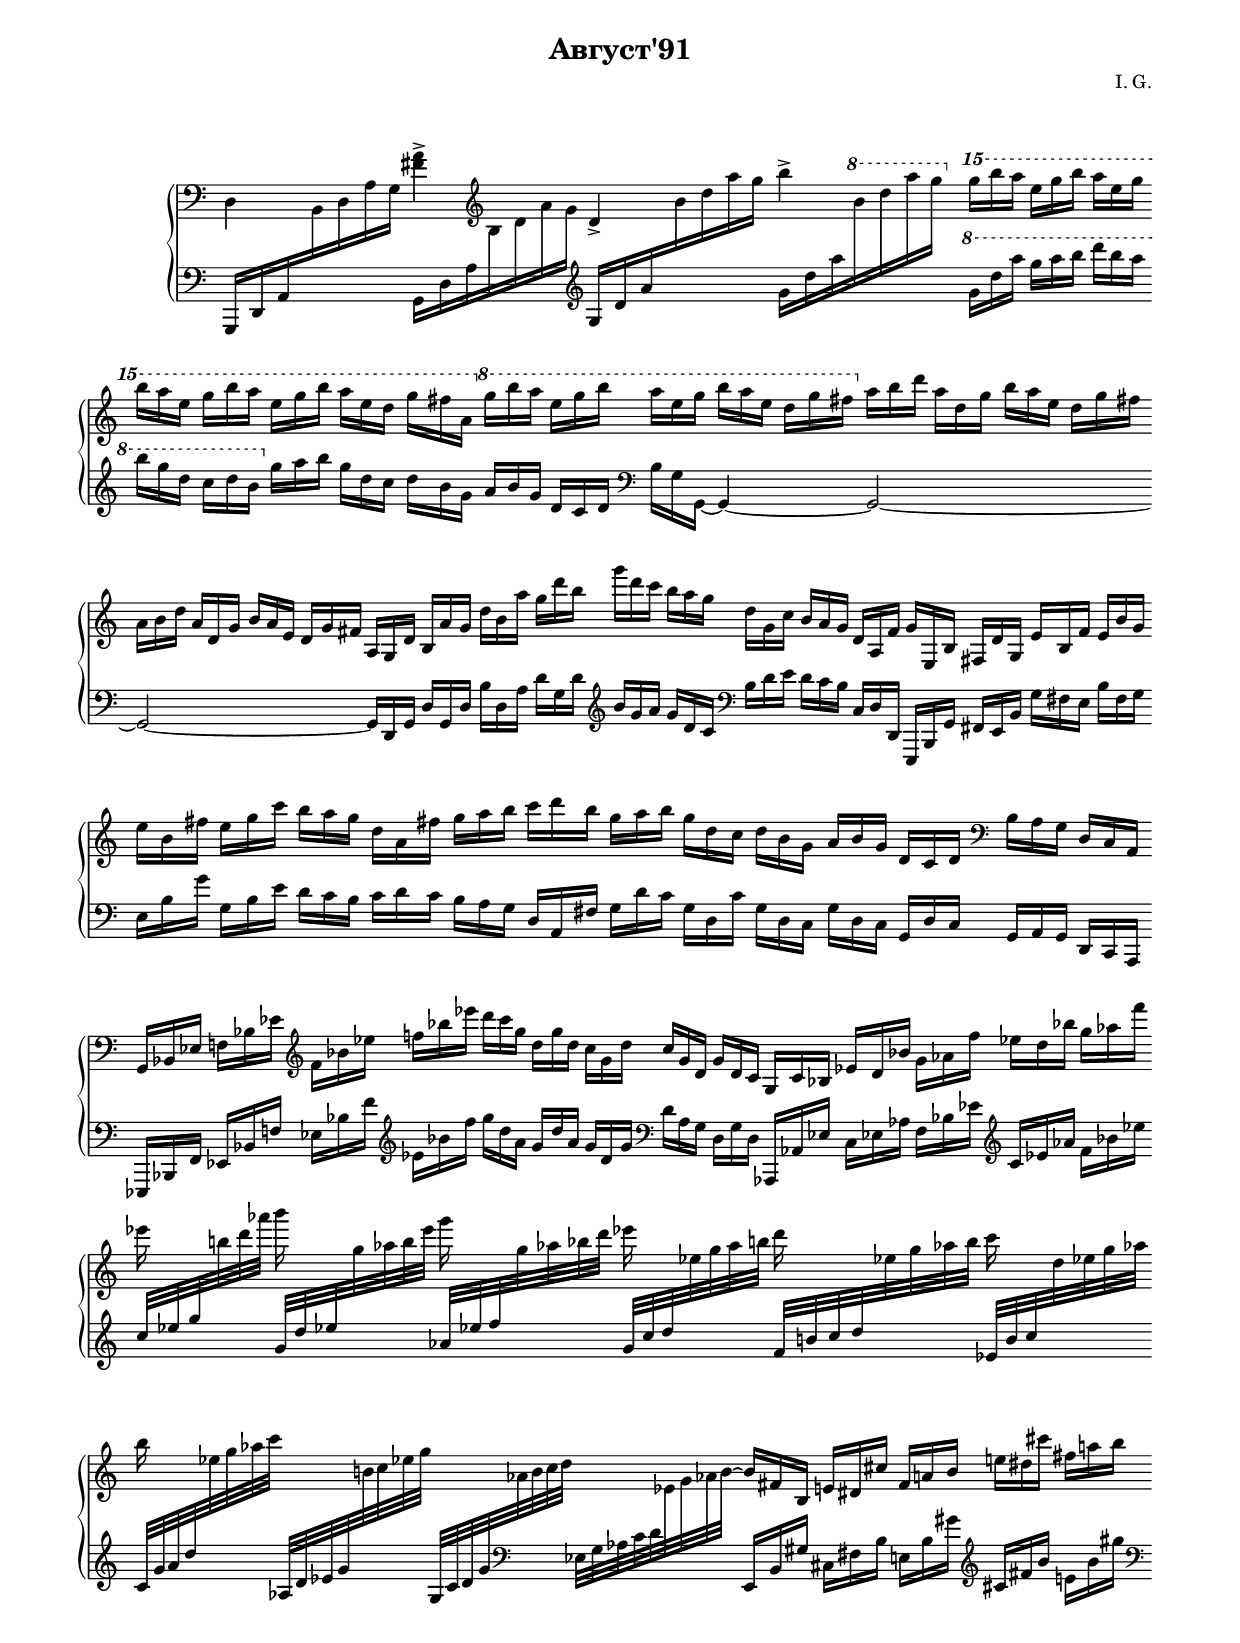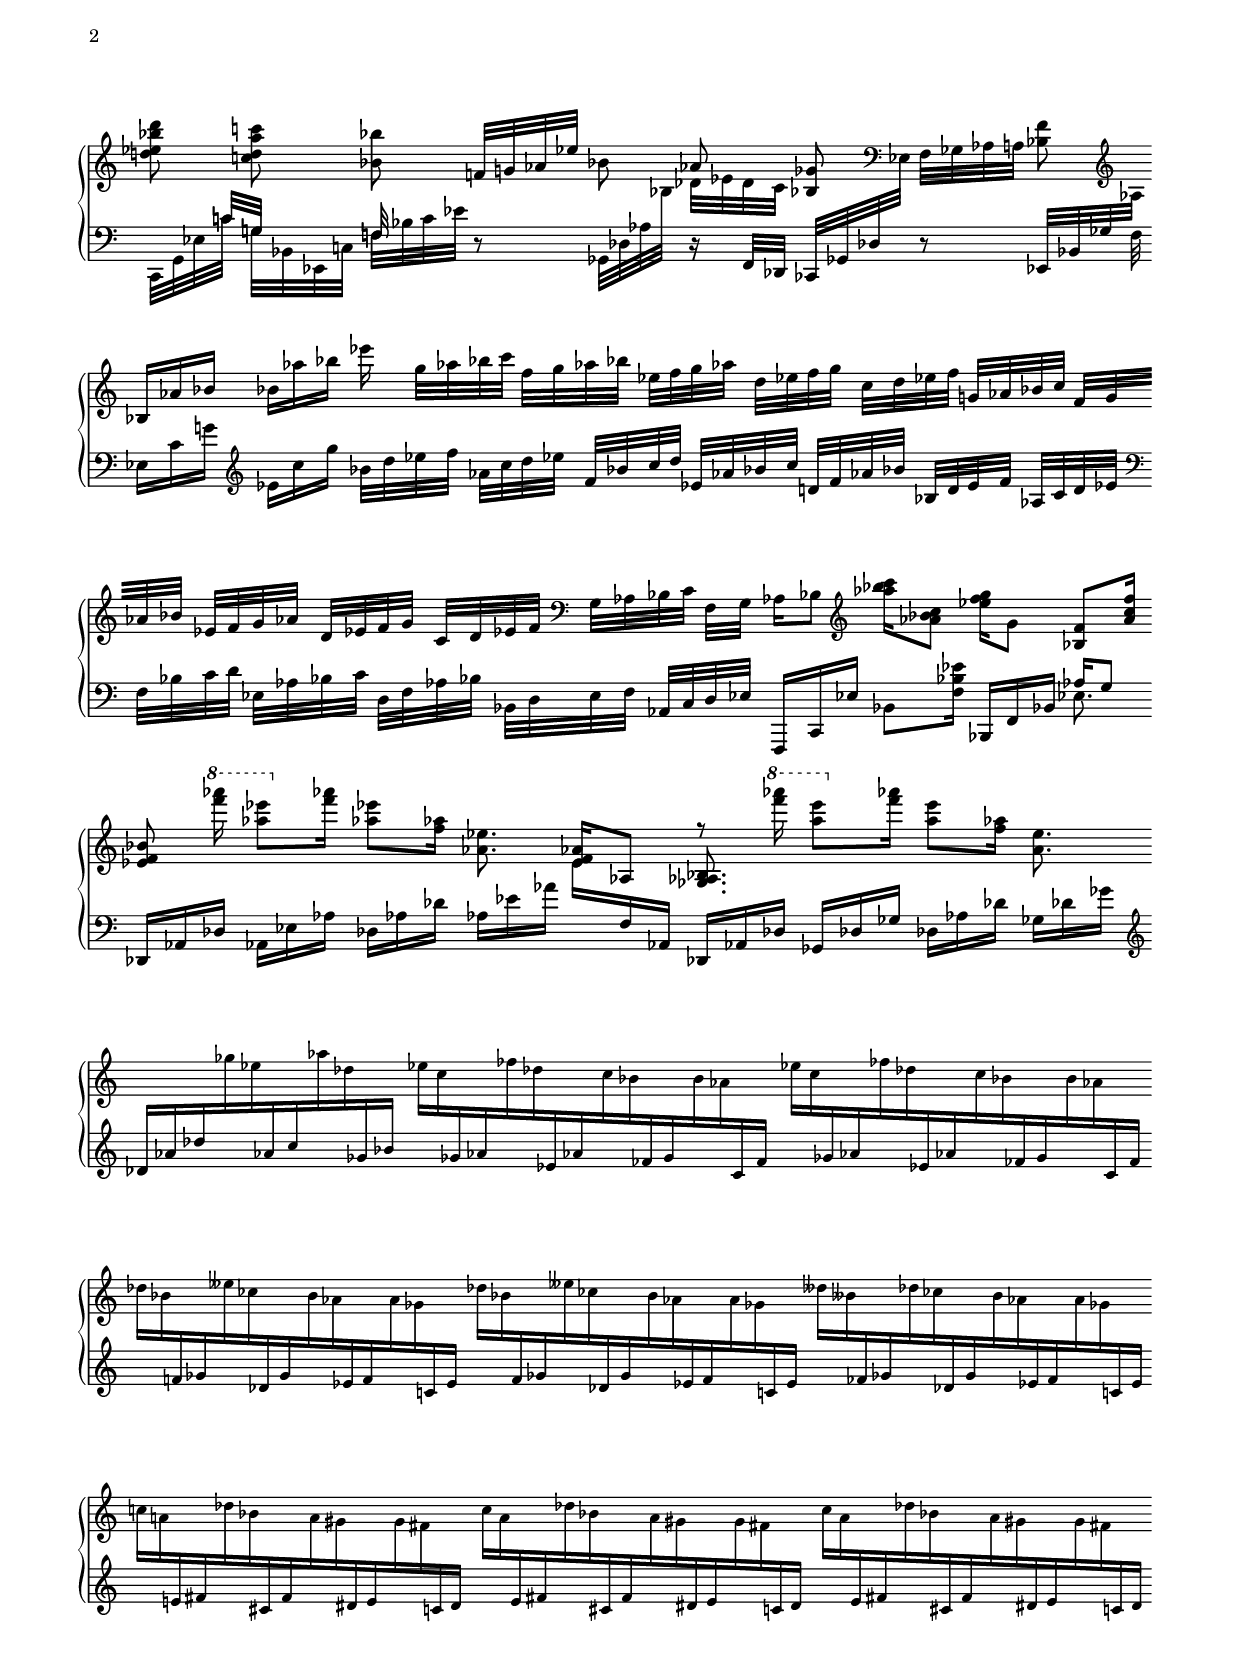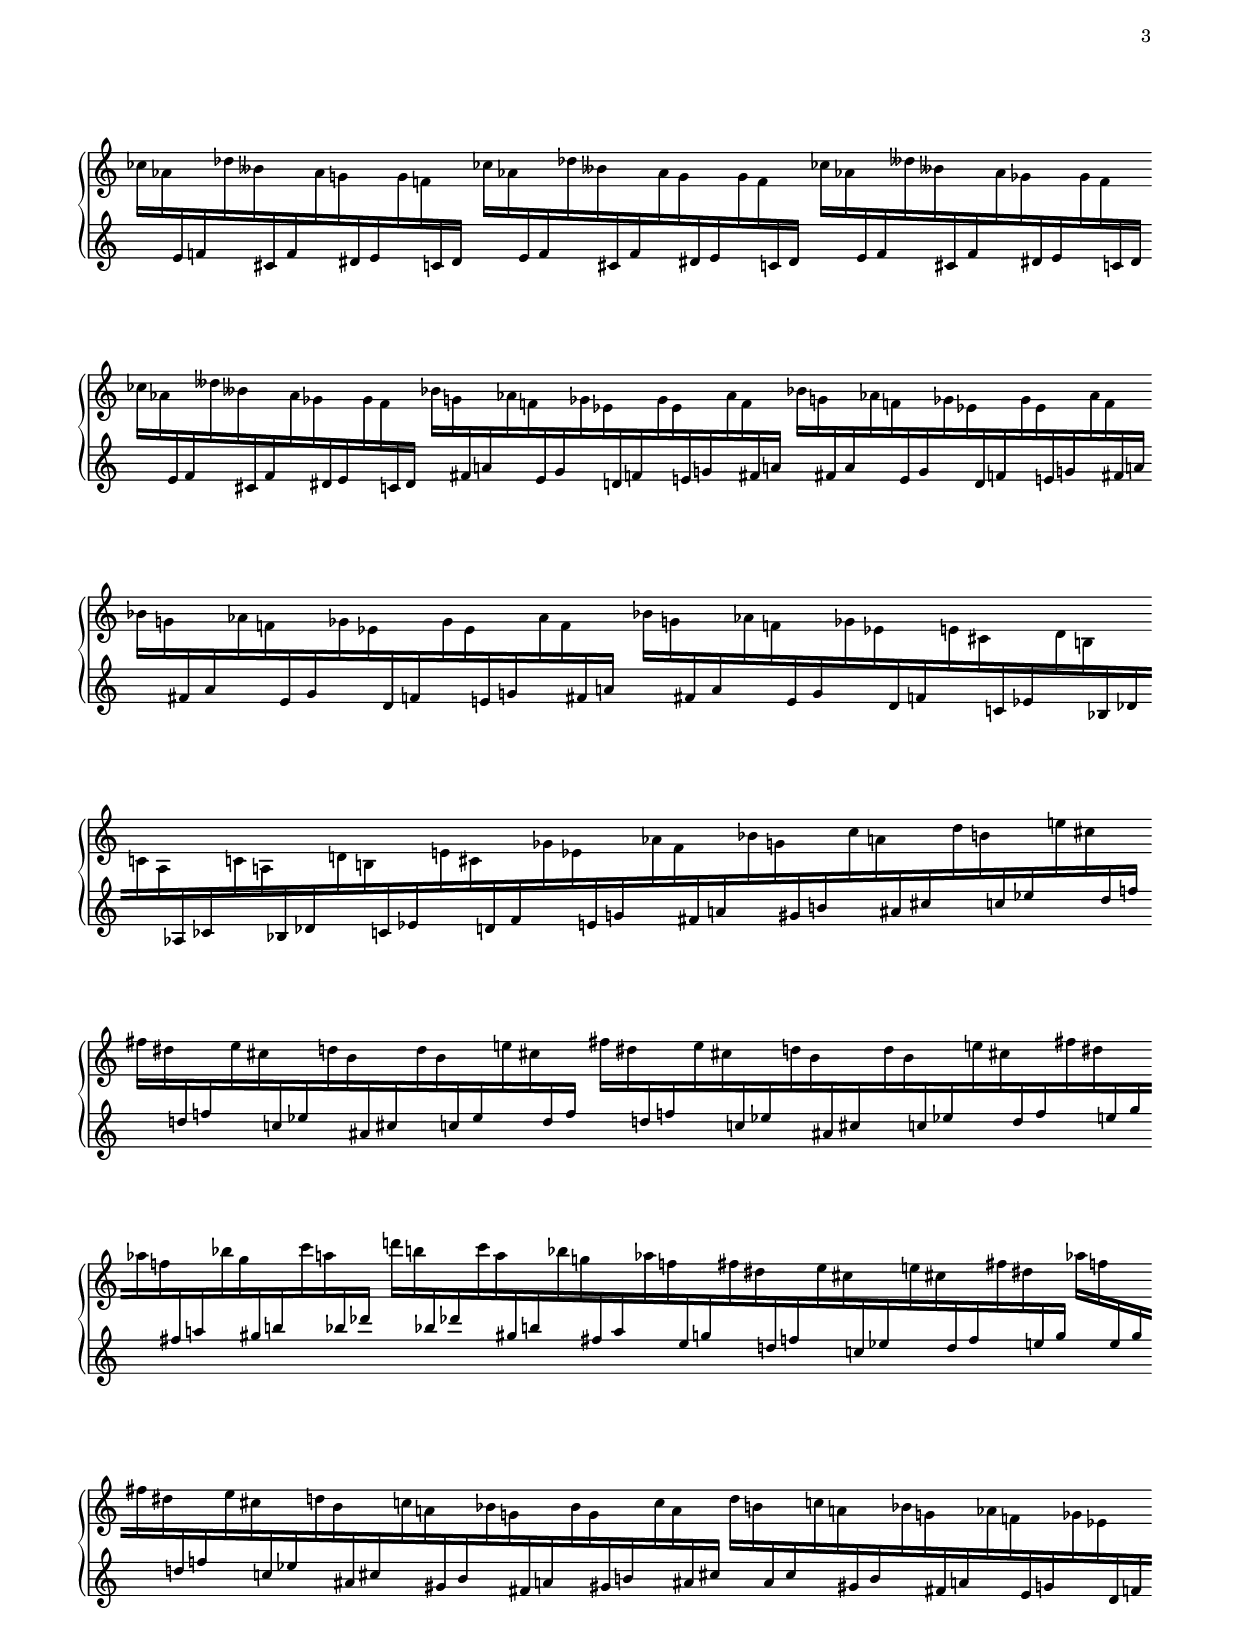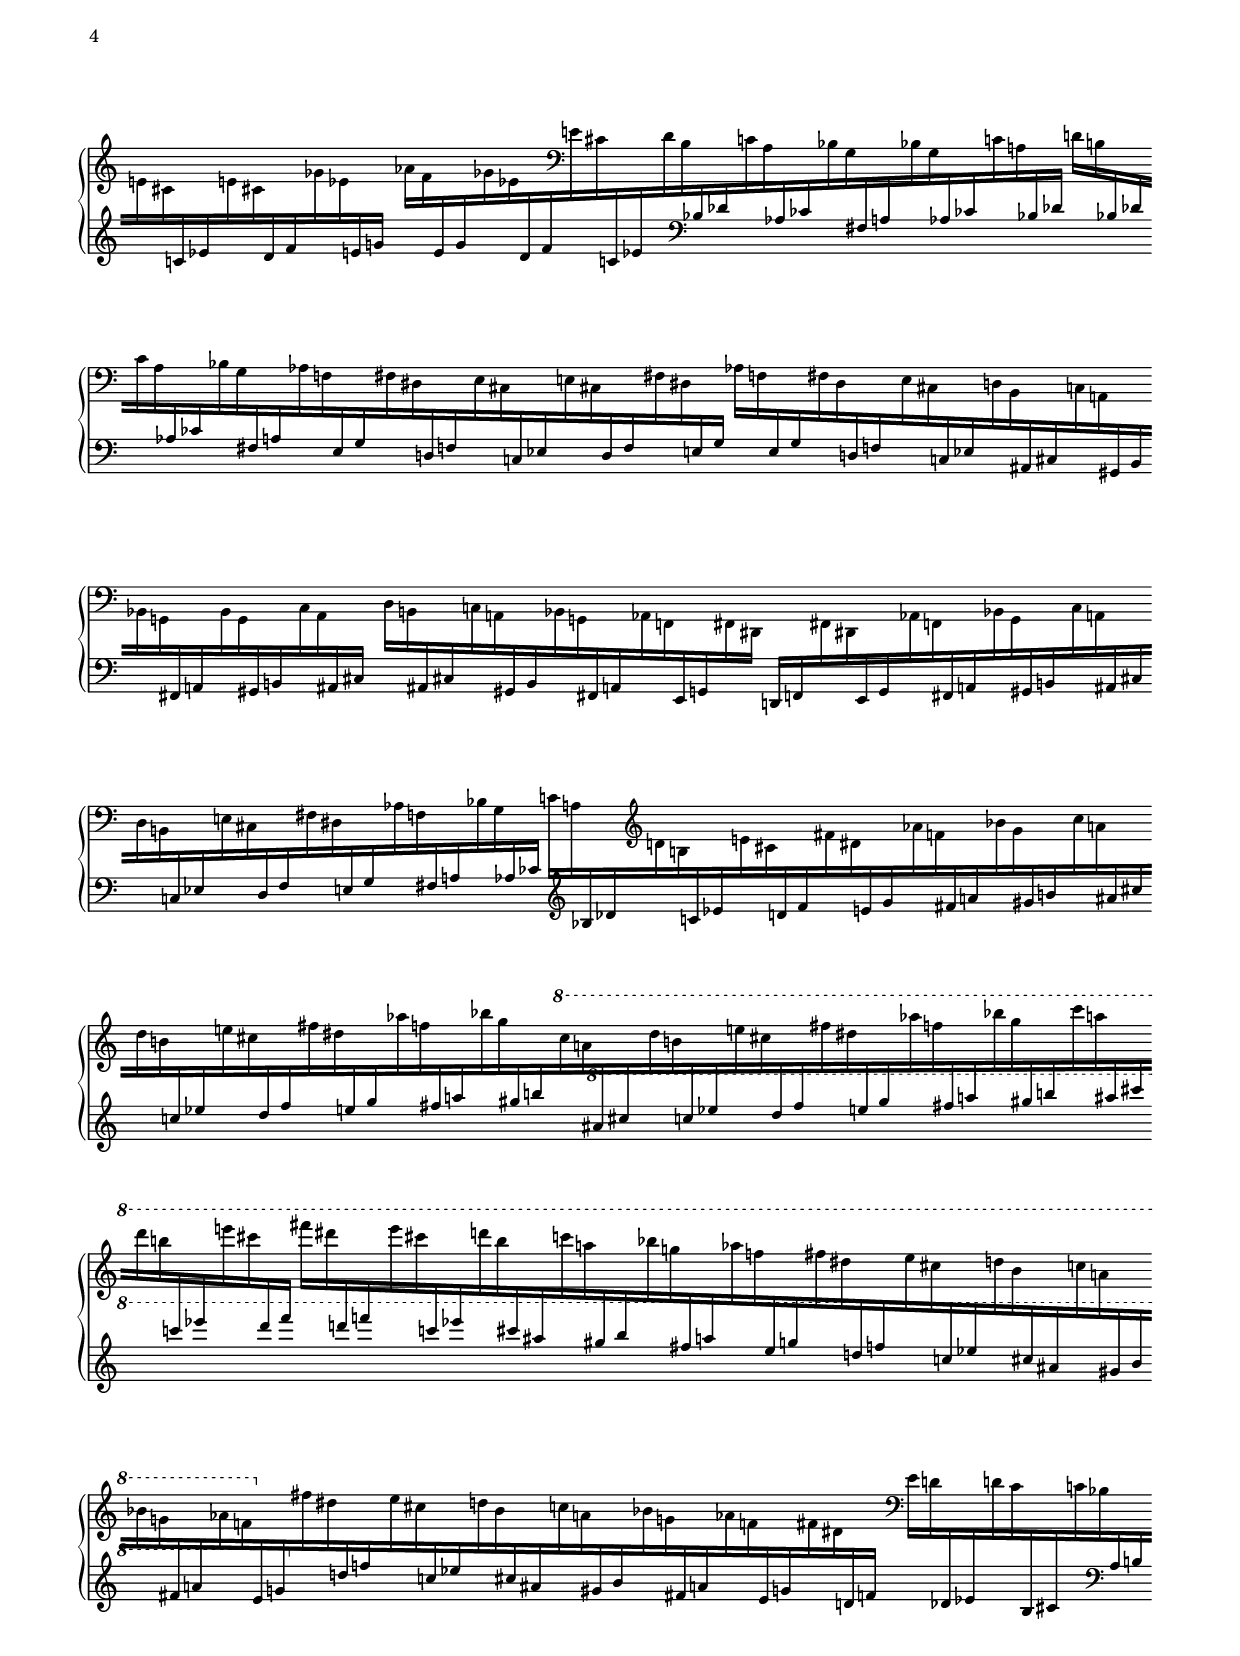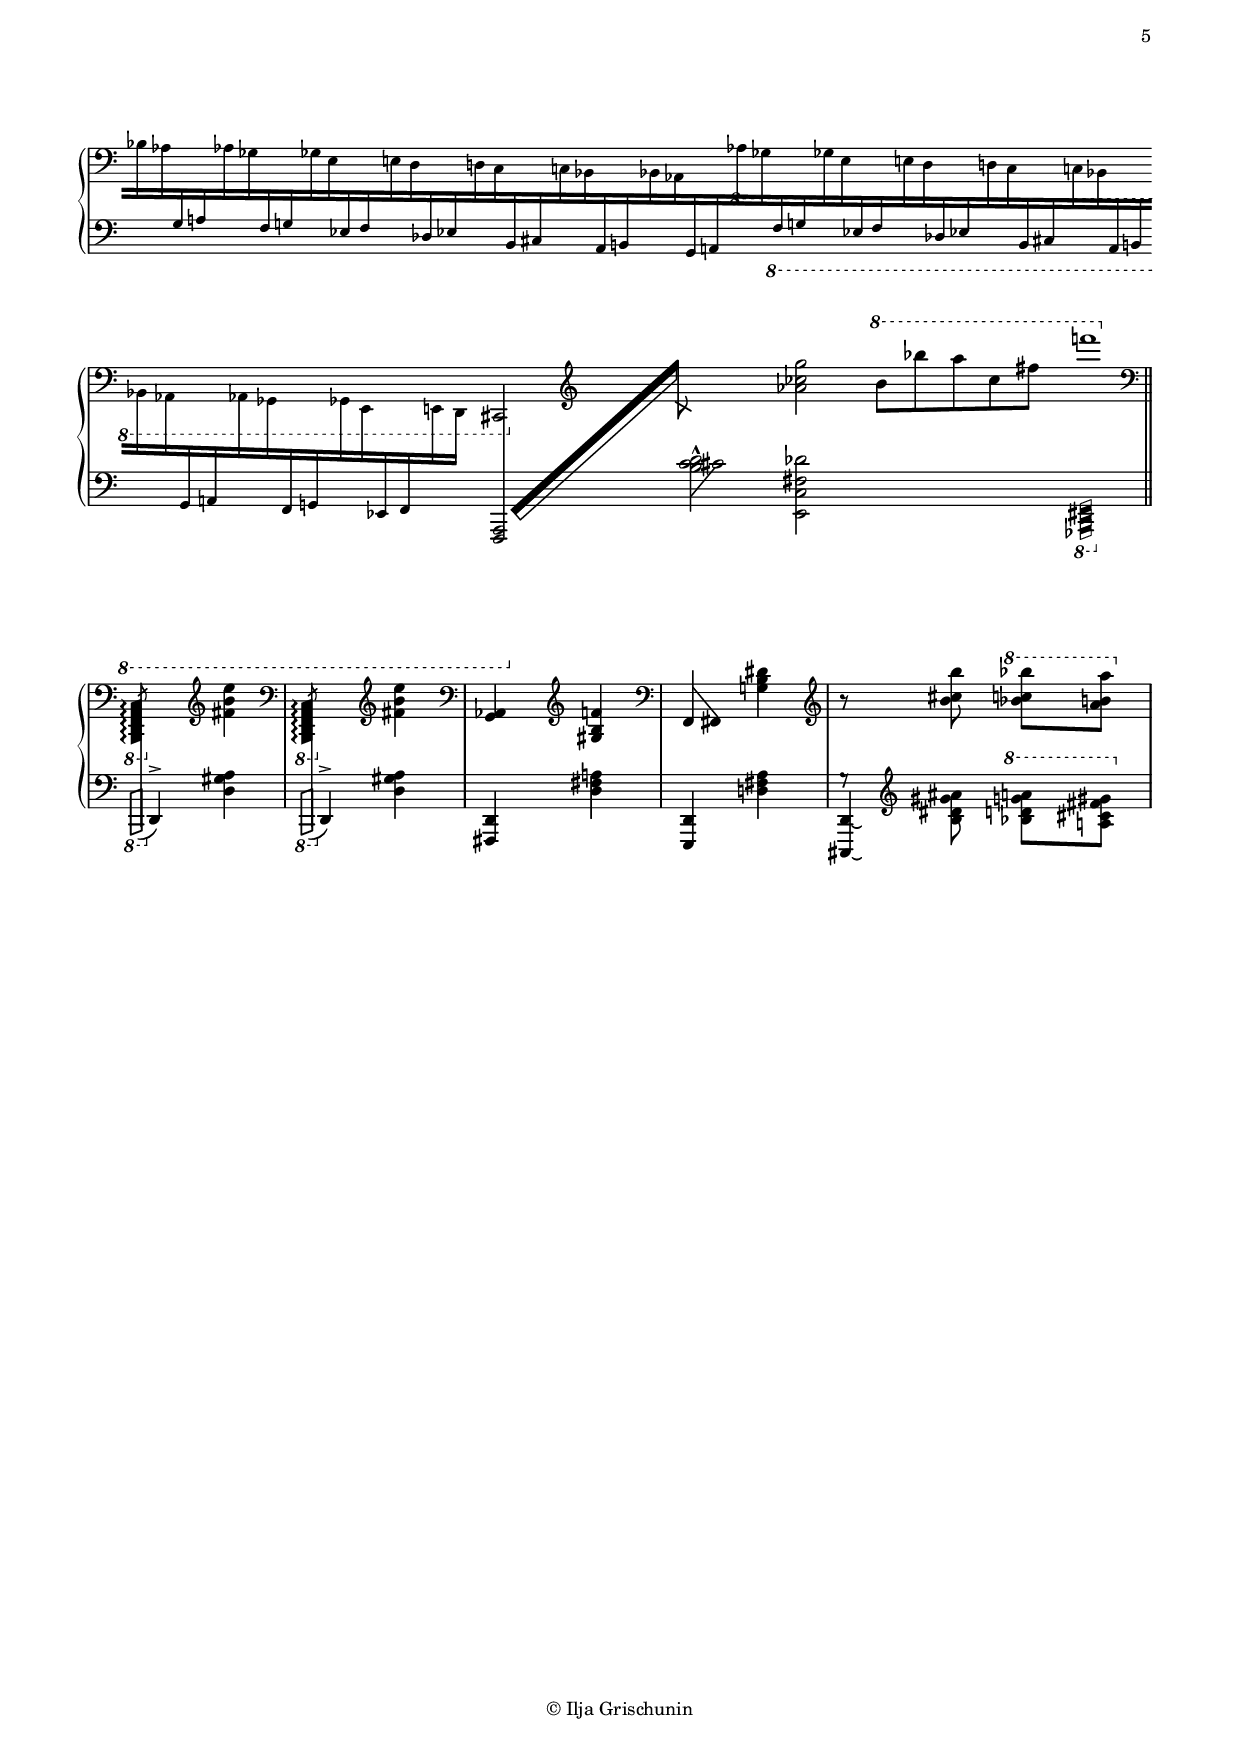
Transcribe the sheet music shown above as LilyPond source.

\version "2.19.15"

\language "deutsch"

\header {
  title = "Август'91"
  %meter = "Von Langsam bis Rasch"
  composer = "I. G."
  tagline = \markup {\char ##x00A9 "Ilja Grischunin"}
}

#(set-global-staff-size 16)
\paper {
  #(set-paper-size "a4")
  top-system-spacing #'basic-distance = #20
  top-markup-spacing #'basic-distance = #10
  markup-system-spacing #'basic-distance = #30
  system-system-spacing #'basic-distance = #20
  last-bottom-spacing #'basic-distance = #20
  left-margin = 15
  right-margin = 15
  %two-sided = ##t
  %inner-margin = 25
  %outer-margin = 15
}

\layout {
  \context {
    \PianoStaff
    \consists #Span_stem_engraver
  }
  \context{
    \Score
    %\override StaffGrouper.staff-staff-spacing.basic-distance = #15
    \remove "Bar_number_engraver"
    %\omit BarLine
    %\omit SpanBar
  }
}

parallelogramBigFill =
#(ly:make-stencil (list 'embedded-ps
                    "gsave
      currentpoint translate
      newpath
      0 3.25 moveto
      1.3125 3.75 lineto
      1.3125 -0.25 lineto
      0 -0.75 lineto
      closepath
      fill
     grestore" )
   (cons 0 1.3125)
   (cons -.75 .75))

parallelogramBig =
#(ly:make-stencil (list 'embedded-ps
                    "gsave
      currentpoint translate
      newpath
      0.2 setlinewidth
      0 3.25 moveto
      1.3125 3.75 lineto
      1.3125 -.25 lineto
      0 -0.75 lineto
      closepath
      stroke
     grestore" )
   (cons 0 1.3125)
   (cons -.75 .75))

parallelogramFill =
#(ly:make-stencil (list 'embedded-ps
                    "gsave
      currentpoint translate
      newpath
      0.2 setlinewidth
      0 0.25 moveto
      1.3125 0.75 lineto
      1.3125 -.25 lineto
      0 -0.75 lineto
      closepath
      fill
     grestore" )
   (cons 0 1.3125)
   (cons -.75 .75))

parallelogram =
#(ly:make-stencil (list 'embedded-ps
                    "gsave
      currentpoint translate
      newpath
      0.2 setlinewidth
      0 0.25 moveto
      1.3125 0.75 lineto
      1.3125 -.25 lineto
      0 -0.75 lineto
      closepath
      stroke
     grestore" )
   (cons 0 1.3125)
   (cons .75 -.75))

parallelogramZebraBig =
#(ly:make-stencil (list 'embedded-ps
                    "gsave
      currentpoint translate
      newpath
      0.1 setlinewidth
      0 .1 moveto
      1.3 .6 lineto
      1.3 -.1 lineto
      0 -.6 lineto
      0 .1 lineto
      stroke
      closepath
      newpath
      -.05 .7 moveto
      1.325 1.2 lineto
      1.325 .5 lineto
      -.05 0 lineto
      -.05 .7 lineto
      fill
      closepath
      newpath
      0 1.3 moveto
      1.3 1.8 lineto
      1.3 1.1 lineto
      0 .6 lineto
      0 1.3 lineto
      stroke
      closepath
      newpath
      -.05 1.9 moveto
      1.325 2.4 lineto
      1.325 1.7 lineto
      -.05 1.2 lineto
      -.05 1.9 lineto
      fill
      closepath
      newpath
      0 2.5 moveto
      1.3 3 lineto
      1.3 2.3 lineto
      0 1.8 lineto
      0 2.5 lineto
      stroke
      closepath
      newpath
      -.05 3.1 moveto
      1.325 3.6 lineto
      1.325 2.9 lineto
      -.05 2.4 lineto
      -.05 3.1 lineto
      fill
      closepath
      newpath
      0 3.7 moveto
      1.3 4.2 lineto
      1.3 3.5 lineto
      0 3 lineto
      0 3.7 lineto
      stroke
      closepath
     grestore" )
   (cons 0 1.3125)
   (cons -.75 .75))

parallelogramAccBig =
#(ly:make-stencil (list 'embedded-ps
                    "gsave
      currentpoint translate
      newpath
      0.2 setlinewidth
      0 4.25 moveto
      1.3125 4.75 lineto
      1.3125 -.25 lineto
      0 -0.75 lineto
      closepath
      stroke
     grestore" )
   (cons 0 1.3125)
   (cons -.75 .75))

parallelogramAccBigFill =
#(ly:make-stencil (list 'embedded-ps
                    "gsave
      currentpoint translate
      newpath
      0.2 setlinewidth
      0 4.25 moveto
      1.3125 4.75 lineto
      1.3125 -.25 lineto
      0 -0.75 lineto
      closepath
      fill
     grestore" )
   (cons 0 1.3125)
   (cons -.75 .75))

glissParall =
#(ly:make-stencil (list 'embedded-ps
                    "gsave
      currentpoint translate
      newpath
      0.1 setlinewidth
      0 0 moveto
      -3.3 -7 lineto
      -2.8 -7.1 lineto
      0 -1 lineto
      stroke
      closepath
      newpath
      0 1 moveto
      -3.9 -6.8 lineto
      -3.3 -7 lineto
      0 0 lineto
      fill
      closepath
     grestore" )
   (cons 0 1.3125)
   (cons 2 -2.5))

glissParallOne =
#(ly:make-stencil (list 'embedded-ps
                    "gsave
      currentpoint translate
      newpath
      0.1 setlinewidth
      0 0 moveto
      -16.5 -20.2 lineto
      -16 -20.75 lineto
      0 -1.3 lineto
      stroke
      closepath
      newpath
      0.1 1 moveto
      -17 -19.7 lineto
      -16.51 -20.3 lineto
      0 -0.3 lineto
      fill
      closepath
     grestore" )
   (cons 0 1.3125)
   (cons 2 -2.5))

glissNoteHeadsOne = \override NoteHead.stencil = \glissParallOne

glissNoteHeads = \override NoteHead.stencil = \glissParall
myNoteHeads = \override NoteHead.stencil = \parallelogram
myFillNoteHeads = \override NoteHead.stencil = \parallelogramFill
myBigNoteHeads = \override NoteHead.stencil = \parallelogramBig
myBigFillNoteHeads = \override NoteHead.stencil = \parallelogramBigFill
myBigZebraNoteHeads = \override NoteHead.stencil = \parallelogramZebraBig
myBigAccNoteHeads = \override NoteHead.stencil = \parallelogramAccBig
myBigAccNoteHeadsFill = \override NoteHead.stencil = \parallelogramAccBigFill
normalNoteHeads = \revert NoteHead.stencil


blackPath =
#'((moveto 0 0)
   (lineto 20 18)
   (lineto 20 17)
   (lineto 0.5 -0.5)
   (closepath))
whitePath =
#'((moveto 0.6 0.5)
   (lineto 20 18)
   (lineto 20 16.7)
   (lineto 1.2 -0.2)
   (closepath))

top = \change Staff = "RH"
bot = \change Staff = "LH"

%%%%%%%%%%% RH %%%%%%%%%%%%
rechts = \relative {
  \accidentalStyle piano
  \clef bass
  \override Staff.TimeSignature.stencil = ##f
  \override Score.BarLine.stencil = ##f
  \override Score.SpanBar.stencil = ##f
  \time 14/8
  d4 s8.
  \change Staff = LH
  \stemDown
  g,16[ d' a'
  \change Staff = RH
  \clef treble
  h d a' g]
  \stemNeutral
  d4-> s8.
  \change Staff = LH
  \stemDown
  g16[ d' a'
  \change Staff = RH
  \override Staff.OttavaBracket.padding = 1
  \ottava #1
  \set Staff.ottavation = #"8"
  h d a' g]
  \time 17/8
  \stemNeutral
  \set tupletSpannerDuration = #(ly:make-moment 1 8)
  \override TupletNumber #'transparent = ##t
  \override TupletBracket #'bracket-visibility = ##f
  \tuplet 3/2 8 {
    \ottava #2
    \set Staff.ottavation = #"15"
    \repeat unfold 5 {g' h a e} d g fis a,
    \ottava #1
    \set Staff.ottavation = #"8"
    \repeat unfold 3 {g h a e} d g fis
    \ottava #0
    a, h d a d, g h a e d g fis
    a, h d a d, g h a e d g fis
    a, g d' h a' g d' h a' g d' h
    g' d c h a g d g, c h a g
    d a fis' g e, h' fis d' g, e' h fis' e h' g
    \time 13/8
    e' h fis'
    e g c h a g d a fis'! g a h c d h g a h g d c
    d h g a h g d c d
    \clef bass
    h a g d c a
  }
  \time 14/8
  \tuplet 3/2 8 {
    g b es f b es
    \clef treble
    f b es
    f b es
    d c g d g d c g d' c g d g d c
    g c b es d b'! g as f' es! d b'! g as f'
  }
  \time 15/8
  es16 s h' s g s es! s d s8. c16 s h s8. s2
  \change Staff = LH
  \times 8/9 {
    \stemDown
    es,,,32 g as c d
    \change Staff = RH
    es g as! h~\noBreak
  }
  \time 5/8
  \set beatStructure = #'(1 1 1 1 1)
  \stemNeutral
  \tuplet 3/2 8 {
    h16 fis h,
    e dis cis' fis, a h
    e dis cis' fis, a h
  }
  \time 9/8
  \set beatStructure = #'(1 1 1 1 1 1 1 1 1)
  <d, es b' d>8<c d a' c><b b'!>
  f32 g as es'! b!8
  <<
    {
      as!
    }
    \\
    {
      des,32 es des c
    }
  >>
  <b! ges'>8
  \change Staff = LH
  r8
  \once\override Beam.positions = #'(4 . 4.7)
  es,,!32 b'! ges'
  \change Staff = RH
  \clef treble
  as
  \tuplet 3/2 8 {
    b16 as' b b! as' b
  }
  \override Beam #'breakable = ##t
  es
  g,32[ as! b! c] f,[ g as! b!] es,[ f g as!] d,[ es! f g] c,[ d es! f]
  g,[ as! b! c] f,[ g as! b!] es,[ f g as!] d,[ es! f g] c,[ d es! f]
  \clef bass
  g,[ as! b! c] f, g
  \tuplet 3/2 8 {
    as!16 b!8
    \clef treble
    <as'' b c>16 <as, b c>8<es' f g>16 g,8
    <b, f'><as' c f>16<es f b>8\noBeam
    \ottava #1
    \set Staff.ottavation = #"8"
    <f''' as>16<as, es'>8
    \ottava #0
    <f as!>16<as, es'>8
    <f as!>16<as, es'>8.
    <es f as!>16 as,8
  }
  <<
    {
      \override TupletNumber.transparent = ##t
      \override TupletBracket.bracket-visibility = ##f
      \times 2/3 {<ges as! b>8.}
    }
    \\
    {
      \override TupletNumber.transparent = ##t
      \override TupletBracket.bracket-visibility = ##f
      \times 2/3 {
        f''8\rest
        \ottava #1
        \set Staff.ottavation = #"8"
        <f'' as!>16
      }
    }
  >>
  \tuplet 3/2 8 {
    <as, es'>8
    \ottava #0
    <f as!>16<as, es'>8
    <f as!>16<as, es'>8.
  }
  %\cadenzaOn
  s1*50
  s1*3 s2. s16
  \time 2/4
  \normalsize
  \tweak #'duration-log #1
  cis,,,,4
  \ottava #0
  \clef treble
  s4
  \time 3/4
  \override TextScript.outside-staff-priority = ##f
  %s1*3
  \once\override TextScript.extra-offset = #'(10.65 . 1)
  s16-\markup {
    \musicglyph #"flags.d3"
  }
  \once\override TextScript.extra-offset = #'(10.2 . 0.5)
  s-\markup {
    \musicglyph #"flags.dgrace"
  }
  %\shape #'((-0.5 . -4.5) (-1 . -4) (-1 . -4) (-1 . 0)) Slur
  \once\override TextScript.extra-offset = #'(9 . 5.3)
  s8-\markup {
    \override #'(thickness . 1.5)
    \draw-line #'(0 . 7)
  }
  s2
  \time 2/4
  \bot
  <<
    {
      \voiceFour
      \once \override NoteHead.X-offset = #4
      \once \override Stem.rotation = #'(-40 0 0)
      \once \override Stem.extra-offset = #'(2.9 . 0.4)
      \once \override Stem.length = #9.2
      \hide Flag
      \once \override Accidental.extra-offset = #'(4.2 . 0)
      \tweak #'duration-log #1 cis'''4
    }
    \\
    {
      \once \override Stem.length = #12
      \once \override Accidental.stencil = ##f
      <
      \tweak #'duration-log #1 h
      \tweak #'duration-log #1 c
      \tweak #'duration-log #1 d
      >4^^
    }
  >>
  \top
  s4
  <as' ces g'>2
  \ottava #1
  \set Staff.ottavation = #"8"
  \time 5/8
  h'8[ b' a c, fis]
  \time 4/4
  f'!1
  \ottava #0
  \clef bass
  \bar "||"
  \break
  \time 2/4
  \slashedGrace {
    \myBigAccNoteHeadsFill
    \once\override Stem.length = #13
    \ottava #-1
    \set Staff.ottavation = #"8"
    \once \override Arpeggio.positions = #'(-5 . 0)
    h,,,,,,,8\arpeggio
    \ottava #0
    \normalNoteHeads
  }
  s4
  \clef treble
  <fis'''' h e>
  \clef bass
  \slashedGrace {
    \myBigAccNoteHeadsFill
    \once\override Stem.length = #13
    \ottava #-1
    \set Staff.ottavation = #"8"
    \once \override Arpeggio.positions = #'(-5 . 0)
    h,,,,8\arpeggio
    \ottava #0
    \normalNoteHeads
  }
  s4
  \clef treble
  <fis'''' h e>
  \clef bass
  <g,, as>
  \clef treble
  <gis' h f'!>
  \clef bass
  <<
    {
      \once \override Stem.length = #12
      %\once \override Accidental.extra-offset = #'(1 . 0)
      f,
    }
    \\
    {
      \voiceThree
      \once \override NoteHead.X-offset = #2
      \once \override Stem.rotation = #'(40 0 0)
      \once \override Stem.extra-offset = #'(0.2 . -0.2)
      \once \override Stem.length = #9.5
      \hide Flag
      %\once \override Flag.stencil = ##f
      \once \override Accidental.extra-offset = #'(3.7 . 0)
      fis
    }
  >>
  <g' h dis>
  \clef treble
  r8 <h' cis h'>
  \ottava #1
  <b' c b'> <a h a'>
}
%%%%%%%%%%% LH %%%%%%%%%%%%
links = \relative {
  \accidentalStyle piano
  \clef bass
  \override Staff.TimeSignature.stencil = ##f
  \override Score.BarLine.stencil = ##f
  \override Score.SpanBar.stencil = ##f
  \time 14/8
  g,,16[ d' a'
  \change Staff = RH
  h d a' g]
  <fis' a>4-> s8.
  \change Staff = LH
  \clef treble
  g,16[ d' a'
  \change Staff = RH
  h d a' g] h4-> s8.
  \change Staff = LH
  \time 17/8
  \set tupletSpannerDuration = #(ly:make-moment 1 8)
  \override TupletNumber.transparent = ##t
  \override TupletBracket.bracket-visibility = ##f
  \tuplet 3/2 8 {
    \ottava #1
    \set Staff.ottavation = #"8"
    g16 d' a' g a h d h a	\bar "" \break
    h g d c d h
    \ottava #0
    g a h g d c d h g a h g d c d
    \clef bass
    h g g,~
  }
  g4~ g2~ g~
  \tuplet 3/2 8 {
    g16 d g d' g, d' h' d, a' d g, d'
    \clef treble
    h' g a g d c
    \clef bass
    h d e d c h c, d d, e, h' g' fis e h' g' fis e
    h' fis g
    \time 13/8
    e h' g' g, h e d c h c d c h a g d a fis'
    g d' c g d c' g d c g' d c g d' c g a g d c a
  }
  \time 14/8
  \tuplet 3/2 8 {
    es b' f'
    es b' f'
    es b' f'
    \clef treble
    es b' f'
    g d a g d' a g d g
    \clef bass
    d a g d g d
    as, as' es' c es! as f b es
    \clef treble
    c es as f b es
  }
  \time 15/8
  \set beatStructure = #'(1 1 1 1 2 1 2 2 2 2)
  %\stemDown
  \times 4/6 {
    c32 es g
    \change Staff = RH
    h d as'
  }
  \change Staff = LH
  \times 4/7 {
    g,, d' es!
    \change Staff = RH
    g as h es
  }
  \change Staff = LH
  \times 4/7 {
    as,, es'! f
    \change Staff = RH
    g as! b d
  }
  \change Staff = LH
  \times 4/7 {
    g,, c d
    \change Staff = RH
    es g as h
  }
  \change Staff = LH
  f, h c d
  \change Staff = RH
  es! g as! h
  \change Staff = LH
  \times 4/7 {
    es,, h' c
    \change Staff = RH
    d es! g as!
  }
  \bar ""
  \change Staff = LH
  c,, g' as d
  \change Staff = RH
  es! g as! c
  \change Staff = LH
  as,, d es! g
  \change Staff = RH
  h c es! g
  \change Staff = LH
  g,, c d g
  \clef bass
  \change Staff = RH
  as h c d
  \change Staff = LH
  s4
  \tuplet 3/2 8 {
    e,,,16 h' gis'
    cis, fis h
    e,16 h' gis'
    \clef treble
    cis, fis h
    e,16 h' gis'
  }
  \time 9/8
  \set beatStructure = #'(1 1 1 1 1 1 1 1 1)
  \clef bass
  <<
    {
      s16. c,,32[ g] s16. f32 s16.
    }
    \\
    {
      \set beatStructure = #'(1 1 1)
      c,32 g' es' c' g b, es, c' f b c es
    }
  >>
  r8
  \stemDown
  ges,,32 des' as'
  \change Staff = RH
  b
  \change Staff = LH
  \stemNeutral
  r16 f,32 des ces ges'! des'!
  \change Staff = RH
  \clef bass
  es f ges as a
  <<
    {
      \stemDown
      <b f'>8
    }
    \\
    {
      s16.
      \change Staff = LH
      f32
    }
  >>
  \change Staff = LH
  \tuplet 3/2 8 {
    es16 c' g'
    \clef treble
    es c' g'
  }
  b,32 d es f as, c d es! f, b! c d es,! as! b! c d, f as! b!
  b, d es f as, c d es!
  \clef bass
  f, b! c d es,! as! b! c d, f as! b! b, d es f as, c d es!
  \tuplet 3/2 8 {
    f,,16 c' es'! b!8 <f' b! es>16 b,, f' b!
  }
  <<
    {
      \override TupletNumber.transparent = ##t
      \override TupletBracket.bracket-visibility = ##f
      \times 2/3 {as'! g8}
    }
    \\
    {
      \override TupletNumber.transparent = ##t
      \override TupletBracket.bracket-visibility = ##f
      \times 2/3 {es!8.}
    }
  >>
  \tuplet 3/2 8 {
    des,16 as' des as! es' as
    des,! as'! des as! es' as
    \change Staff = RH es \change Staff = LH f, as,!
    des,! as'! des! ges,! des'! ges
    des! as'! des! ges,! des'! ges
  }
  \break
  \time 11/16
  %\cadenzaOn
  \clef treble
  %\override Score.BarLine.stencil = ##f
  \override Beam.breakable = ##t
  des16[ as' des
  \small
  \top ges es \bot as,! c
  \top as' des, \bot ges, b]
  \time 4/4
  \repeat unfold 2 {
    \top es![ c \bot ges! as!
    \top fes'! des! \bot es,! as!
    \top c b \bot fes ges
    \top b as \bot c, fes]
  }
  %\bar ""
  \top des'[ b \bot f! ges
  \top eses' ces \bot des, ges
  \top b as \bot es f
  \top as ges \bot c, es]
  \top des'[ b \bot f ges
  \top eses' ces \bot des, ges
  \top b as \bot es f
  \top as ges \bot c, es]
  \top deses'[ heses \bot fes ges
  \top des' ces \bot des, ges
  \top heses as \bot es fes
  \top as ges \bot c, es]
  %\bar ""
  \repeat unfold 3 {
    \top c'[ a \bot e fis
    \top des' b \bot cis, fis
    \top a gis \bot dis e
    \top gis fis \bot c! dis]
  }
  %\bar ""
  \repeat unfold 2 {
    \top ces'[ as \bot e f
    \top des' heses \bot cis, f
    \top as g \bot dis e
    \top g f \bot c! dis]
  }
  \top ces'[ as \bot e f
  \top deses' heses \bot cis, f
  \top as ges \bot dis e
  \top ges f \bot c! dis]
  %\bar ""
  \top ces'[ as \bot e f
  \top deses' heses \bot cis, f
  \top as ges \bot dis e
  \top ges f \bot c! dis]
  \time 5/4
  \repeat unfold 2 {
    \top b'[ g \bot fis a
    \top as f \bot e g
    \top ges es \bot d f
    \top ges es \bot e g
    \top as f \bot fis a]
  }
  %\bar ""
  \top b[ g \bot fis a
  \top as f \bot e g
  \top ges es \bot d f
  \top ges es \bot e g
  \top as f \bot fis a]
  %\time 15/4
  \top b[ g \bot fis a
  \top as f \bot e g
  \top ges es \bot d f
  \top e cis \bot c es
  \top d h \bot b des
  \top c a \bot as ces
  \top c a \bot b des
  \top d h \bot c es
  \top e cis \bot d f
  \top ges es \bot e g
  %\bar ""
  %\break
  \top as f \bot fis a
  \top b g \bot gis h
  \top c a \bot ais cis
  \top d h \bot c es
  \top e cis \bot d f]
  \top fis[ dis \bot d f
  \top e cis \bot c es
  \top d h \bot ais cis
  \top d h \bot c es
  \top e cis \bot d f]
  \time 3/4
  \top fis[ dis \bot d f
  \top e cis \bot c es
  \top d h \bot ais cis
  \top d h \bot c es
  \top e cis \bot d f
  %\bar ""
  %\break
  \top fis dis \bot e g
  \top as f \bot fis a
  \top b g \bot gis h
  \top c a \bot b des]
  \top d[ h \bot b des
  \top c a \bot gis h
  \top b g \bot fis a
  \top as f \bot e g
  \top fis dis \bot d f
  \top e cis \bot c es
  \top e cis \bot d f
  \top fis dis \bot e g]
  \top as[ f \bot e g
  \top fis dis \bot d f
  \top e cis \bot c es
  %\bar ""
  %\break
  \top d h \bot ais cis
  \top c a \bot gis h
  \top b g \bot fis a
  \top b g \bot gis h
  \top c a \bot ais cis]
  \top d[ h \bot ais cis
  \top c a \bot gis h
  \top b g \bot fis a
  \top as f \bot e g
  \top ges es \bot d f
  \top e cis \bot c es
  \top e cis \bot d f
  \top ges es \bot e g]
  %\bar ""
  \once\override Beam.positions = #'(-5 . -1.5)
  \top as[ f \bot e g
  \top ges es \bot d f
  \top
  \clef bass
  e cis
  \bot c es
  \top d h
  \bot
  \clef bass
  b des
  \top c a \bot as ces
  \top b g \bot fis a
  \top b g \bot as ces
  \top c a \bot b des]
  \top d[ h \bot b des
  \top c a \bot as ces
  \top b g \bot fis a
  \top as f \bot e g
  \top fis dis \bot d f
  \top e cis \bot c es
  \top e cis \bot d f
  \top fis dis \bot e g]
  %\bar ""
  \top as[ f \bot e g
  \top fis dis \bot d f
  \top e cis \bot c es
  \top d h \bot ais cis
  \top c a \bot gis h
  \top b g \bot fis a
  \top b g \bot gis h
  \top c a \bot ais cis]
  \top d[ h \bot ais cis
  \top c a \bot gis h
  \top b g \bot fis a
  \top as f \bot e g
  \top fis dis]
  %\bar ""
  %@@@@@@@@@@@@@@
  \bot d[ f \top fis dis
  \bot e g \top as f
  \bot fis a \top b g
  \bot gis h \top c a
  \bot ais cis \top d h
  \bot c es \top e cis
  %@@@@@@@@@@@@@@
  \bot d f \top fis dis
  \bot e g \top as f
  \bot fis a \top b g
  \bot as ces] \top c[ a
  \bot
  \clef treble
  b des
  \top
  \clef treble
  d h
  \bot c es \top e cis
  %\bar ""
  %\break
  %@@@@@@@@@@@@@@
  \bot d f \top fis dis
  \bot e g \top as f
  \bot fis a \top b g
  \bot gis h \top c a
  \bot ais cis \top d h
  \bot c es \top e cis
  %@@@@@@@@@@@@@@
  \bot d f \top fis dis
  \bot e g \top as f
  \bot fis a \top b g
  \bot gis h
  \top
  \ottava #1
  \set Staff.ottavation = #"8"
  c a
  \bot
  \ottava #1
  \set Staff.ottavation = #"8"
  ais cis \top d h
  \bot c es \top e cis
  %\bar ""
  %\break
  %@@@@@@@@@@@@@@
  \bot d f \top fis dis
  \bot e g \top as f
  \bot fis a \top b g
  \bot gis h \top c a
  \bot ais cis \top d h
  \bot c es \top e cis
  \bot d f]
  %@@@@@@@@@@@@@@
  \top fis[ dis \bot d f
  \top e cis \bot c es
  \top d h \bot cis ais
  \top c a \bot gis h
  \top b g \bot fis a
  \top as f \bot e g
  %\bar ""
  %\break
  %@@@@@@@@@@@@@@
  \top fis dis \bot d f
  \top e cis \bot c es
  \top d h \bot cis ais
  \top c a \bot gis h
  \top b g \bot fis a
  \top as f
  \ottava #0
  \bot e g
  \ottava #0
  %@@@@@@@@@@@@@@
  \top fis dis \bot d f
  \top e cis \bot c es
  \top d h \bot cis ais
  \top c a \bot gis h
  \top b g \bot fis a
  \top as f \bot e g
  \top fis dis \bot d f]
  %\bar ""
  %\break
  %@@@@@@@@@@@@@@
  \top
  \clef bass
  e[ d \bot des es
  \top d c \bot h cis
  \top c b \bot
  \clef bass
  a h
  \top b as \bot g a
  \top as ges \bot f g
  \top ges e \bot es f
  %@@@@@@@@@@@@@@
  \top e d \bot des es
  \top d c \bot h cis
  \top c b \bot a h
  \top b as \bot g a
  \top
  \ottava #-1
  \set Staff.ottavation = #"8"
  as ges \bot
  \ottava #-1
  \set Staff.ottavation = #"8"
  f g
  \top ges e \bot es f
  %@@@@@@@@@@@@@@
  \top e d \bot des es
  %\bar ""
  %\break
  \top d c \bot h cis
  \top c b \bot a h
  \time 7/8
  \top b as \bot g a
  \top as ges \bot f g
  \top ges e \bot es f
  %@@@@@@@@@@@@@@
  \top e d]
  \bot
  \time 2/4
  \normalsize
  \override TextScript.outside-staff-priority = ##f
  \once\override TextScript.extra-offset = #'(2.2 . 17.9)
  \autoBeamOff
  \crossStaff <
  \tweak #'duration-log #1 f,
  \tweak #'duration-log #1 a
  >4-\markup {
    \override #'(filled . #t) \path #0.15 #blackPath
  }
  \autoBeamOn
  \ottava #0
  \once\override TextScript.extra-offset = #'(-4.1 . 16.9)
  s4-\markup {
    \path #0.15 #whitePath
  }
  s2.
  %s1*3
  s2
  <e'' c' fis des'>2
  \time 5/8
  s2 s8
  \time 4/4
  \ottava #-1
  \set Staff.ottavation = #"8"
  <<
    {
      \once\override TextScript.extra-offset = #'(-1.5 . 7)
      s2_\markup {\sharp}
      \once\override TextScript.extra-offset = #'(-6.5 . -1)
      s2_\markup {\flat}
    }
    \\
    {
      \myBigZebraNoteHeads g,,1 \normalNoteHeads
    }
  >>
  \ottava #0
  \revert Score.BarLine.stencil
  \revert Score.SpanBar.stencil
  %\cadenzaOff
  \bar "||"
  \time 2/4
  \autoBeamOff
  \crossStaff
  \acciaccatura {
    \myBigAccNoteHeads
    \once\override Stem.length = #13
    \ottava #-1
    \set Staff.ottavation = #"8"
    h8
    \ottava #0
    \normalNoteHeads
  }
  \autoBeamOn
  d'4^> <d' gis a>
  \autoBeamOff
  \crossStaff
  \acciaccatura {
    \myBigAccNoteHeads
    \once\override Stem.length = #13
    \ottava #-1
    \set Staff.ottavation = #"8"
    h,,8
    \ottava #0
    \normalNoteHeads
  }
  \autoBeamOn
  d'4^> <d' gis a> <fis,, d'> <d'' fis a> <e,, d'> <d''! fis a>
  <<
    {
      <cis,, d'>4_\laissezVibrer s
    }
    \\
    {
      g'''8\rest
      \clef treble
      <h dis gis ais>
      \ottava #1
      <b' d g a> <a cis fis gis>
    }
  >>
}
%%%%%%%%%%%%%%%%%%%%%%
\score {
  \new PianoStaff <<
    \new Staff = "RH" \rechts
    \new Staff = "LH" \links
  >>
}